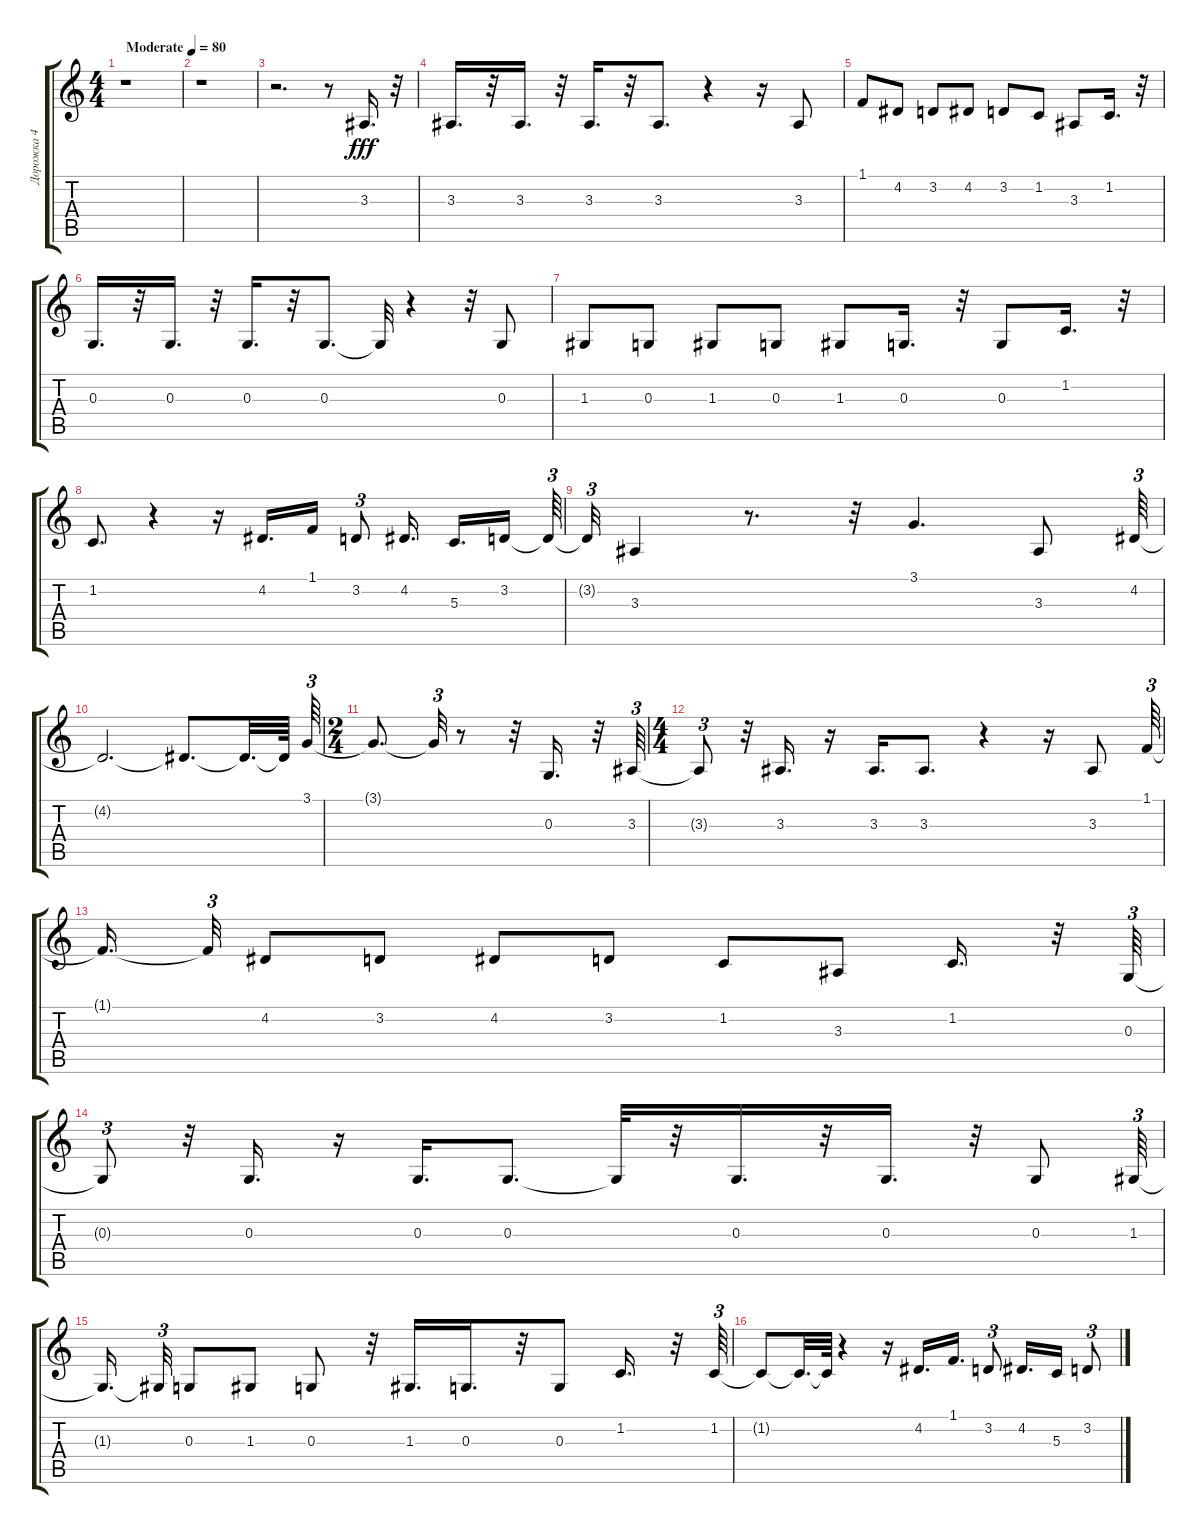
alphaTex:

\track ("Дорожка 4" "Дорожка 4") {instrument oboe}
\staff {score tabs}
\tuning (E4 B3 G3 D3 A2 E2) {hide}
\ts (4 4)
\tempo (80 "Moderate")
\clef g2
\ks c
r.1{dy fff instrument oboe} |
r.1 |
r.2{d} r.8 3.3.16{d} r.32 |
3.3.16{d} r.32 3.3.16{d} r.32 3.3.16{d} r.32 3.3.8{d} r.4 r.16 3.3.8 |
1.1.8 4.2.8 3.2.8 4.2.8 3.2.8 1.2.8 3.3.8 1.2.16{d} r.32 |
0.3.16{d} r.32 0.3.16{d} r.32 0.3.16{d} r.32 0.3.8{d} 0.3{t}.32 r.4 r.32 0.3.8 |
1.3.8 0.3.8 1.3.8 0.3.8 1.3.8 0.3.16{d} r.32 0.3.8 1.2.16{d} r.32 |
1.2.8{d} r.4 r.16 4.2.16{d} 1.1.16 3.2.8{tu (3 2)} 4.2.16{d} 5.3.16{d} 3.2.16 3.2{t}.64{tu (3 2)} |
3.2{t}.32{tu (3 2)} 3.3.4 r.8{d} r.32 3.1.4{d} 3.3.8 4.2.64{tu (3 2)} |
4.2{t}.2{d} 4.2{t}.8{d} 4.2{t}.32{d} 4.2{t}.64 3.1.64{tu (3 2)} |
\ts (2 4)
3.1{t}.8{d} 3.1{t}.32{tu (3 2)} r.8 r.32 0.3.16{d} r.32 3.3.64{tu (3 2)} |
\ts (4 4)
3.3{t}.8{tu (3 2)} r.32 3.3.16{d} r.16 3.3.16{d} 3.3.8{d} r.4 r.16 3.3.8 1.1.64{tu (3 2)} |
1.1{t}.16{d} 1.1{t}.32{tu (3 2)} 4.2.8 3.2.8 4.2.8 3.2.8 1.2.8 3.3.8 1.2.16{d} r.32 0.3.64{tu (3 2)} |
0.3{t}.8{tu (3 2)} r.32 0.3.16{d} r.16 0.3.16{d} 0.3.8{d} 0.3{t}.32 r.32 0.3.16{d} r.32 0.3.16{d} r.32 0.3.8 1.3.64{tu (3 2)} |
1.3{t}.16{d} 1.3{t}.32{tu (3 2)} 0.3.8 1.3.8 0.3.8 r.32 1.3.16{d} 0.3.16{d} r.32 0.3.8 1.2.16{d} r.32 1.2.64{tu (3 2)} |
1.2{t}.8 1.2{t}.32{d} 1.2{t}.64 r.4 r.16 4.2.16{d} 1.1.16{d} 3.2.8{tu (3 2)} 4.2.16{d} 5.3.16 3.2.8{tu (3 2)}
